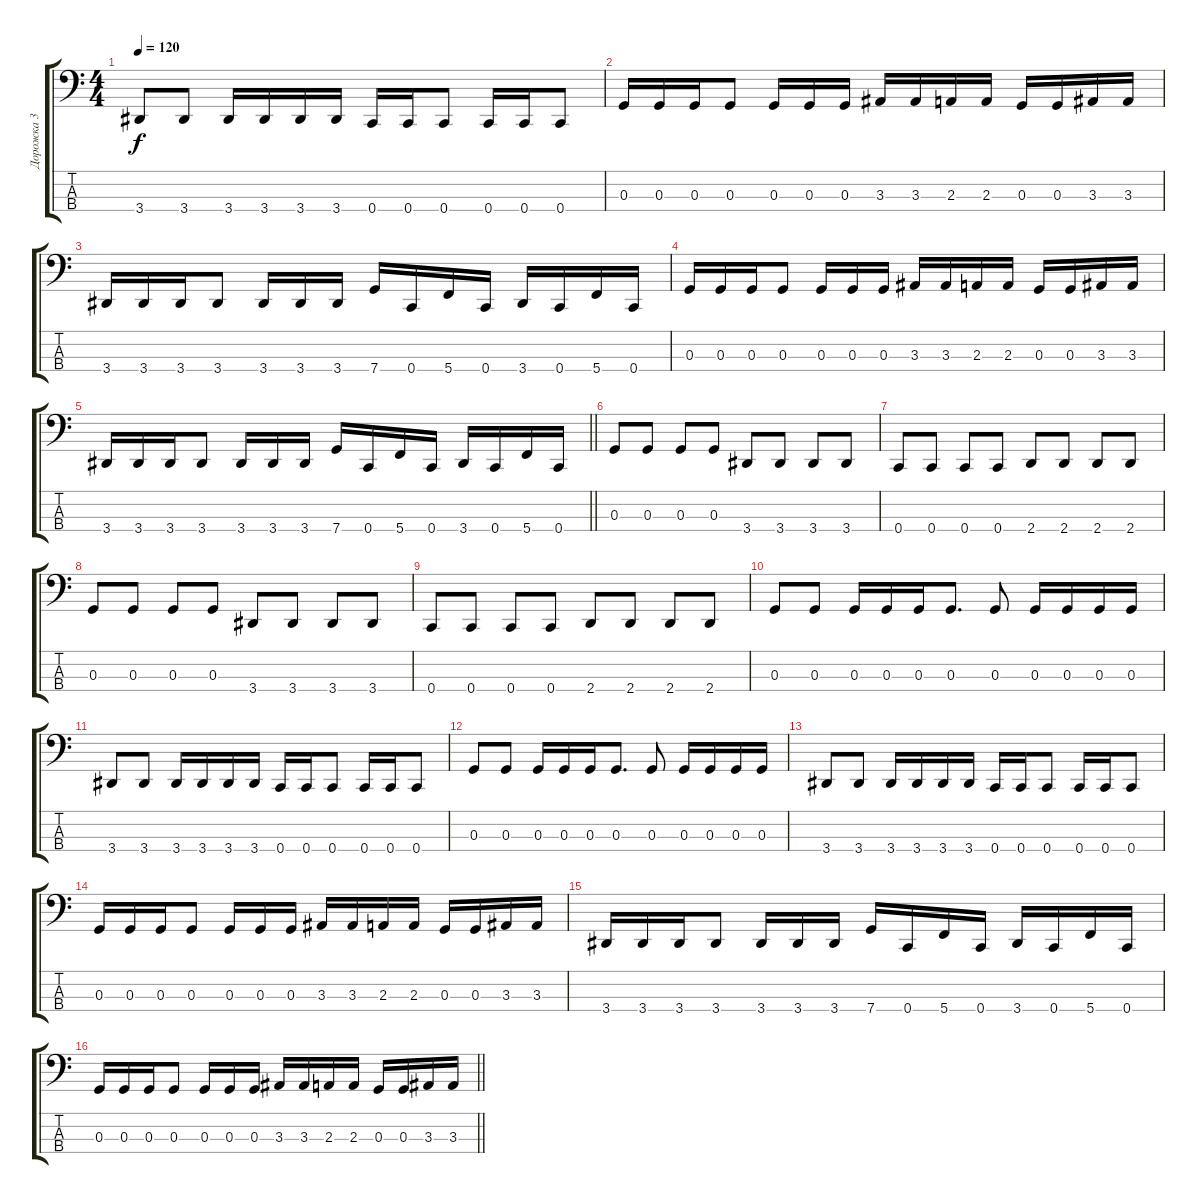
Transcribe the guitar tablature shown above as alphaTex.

\track ("Дорожка 3" "Дорожка 3") {instrument electricbassfinger}
\staff {score tabs}
\tuning (F2 C2 G1 C1) {hide}
\ts (4 4)
\tempo 120
\clef f4
\ks c
3.4.8{dy f} 3.4.8 3.4.16 3.4.16 3.4.16 3.4.16 0.4.16 0.4.16 0.4.8 0.4.16 0.4.16 0.4.8 |
0.3.16 0.3.16 0.3.16 0.3.8 0.3.16 0.3.16 0.3.16 3.3.16 3.3.16 2.3.16 2.3.16 0.3.16 0.3.16 3.3.16 3.3.16 |
3.4.16 3.4.16 3.4.16 3.4.8 3.4.16 3.4.16 3.4.16 7.4.16 0.4.16 5.4.16 0.4.16 3.4.16 0.4.16 5.4.16 0.4.16 |
0.3.16 0.3.16 0.3.16 0.3.8 0.3.16 0.3.16 0.3.16 3.3.16 3.3.16 2.3.16 2.3.16 0.3.16 0.3.16 3.3.16 3.3.16 |
\barLineRight lightlight
3.4.16 3.4.16 3.4.16 3.4.8 3.4.16 3.4.16 3.4.16 7.4.16 0.4.16 5.4.16 0.4.16 3.4.16 0.4.16 5.4.16 0.4.16 |
0.3.8 0.3.8 0.3.8 0.3.8 3.4.8 3.4.8 3.4.8 3.4.8 |
0.4.8 0.4.8 0.4.8 0.4.8 2.4.8 2.4.8 2.4.8 2.4.8 |
0.3.8 0.3.8 0.3.8 0.3.8 3.4.8 3.4.8 3.4.8 3.4.8 |
0.4.8 0.4.8 0.4.8 0.4.8 2.4.8 2.4.8 2.4.8 2.4.8 |
0.3.8 0.3.8 0.3.16 0.3.16 0.3.16 0.3.8{d} 0.3.8 0.3.16 0.3.16 0.3.16 0.3.16 |
3.4.8 3.4.8 3.4.16 3.4.16 3.4.16 3.4.16 0.4.16 0.4.16 0.4.8 0.4.16 0.4.16 0.4.8 |
0.3.8 0.3.8 0.3.16 0.3.16 0.3.16 0.3.8{d} 0.3.8 0.3.16 0.3.16 0.3.16 0.3.16 |
3.4.8 3.4.8 3.4.16 3.4.16 3.4.16 3.4.16 0.4.16 0.4.16 0.4.8 0.4.16 0.4.16 0.4.8 |
0.3.16 0.3.16 0.3.16 0.3.8 0.3.16 0.3.16 0.3.16 3.3.16 3.3.16 2.3.16 2.3.16 0.3.16 0.3.16 3.3.16 3.3.16 |
3.4.16 3.4.16 3.4.16 3.4.8 3.4.16 3.4.16 3.4.16 7.4.16 0.4.16 5.4.16 0.4.16 3.4.16 0.4.16 5.4.16 0.4.16 |
\barLineRight lightlight
0.3.16 0.3.16 0.3.16 0.3.8 0.3.16 0.3.16 0.3.16 3.3.16 3.3.16 2.3.16 2.3.16 0.3.16 0.3.16 3.3.16 3.3.16
